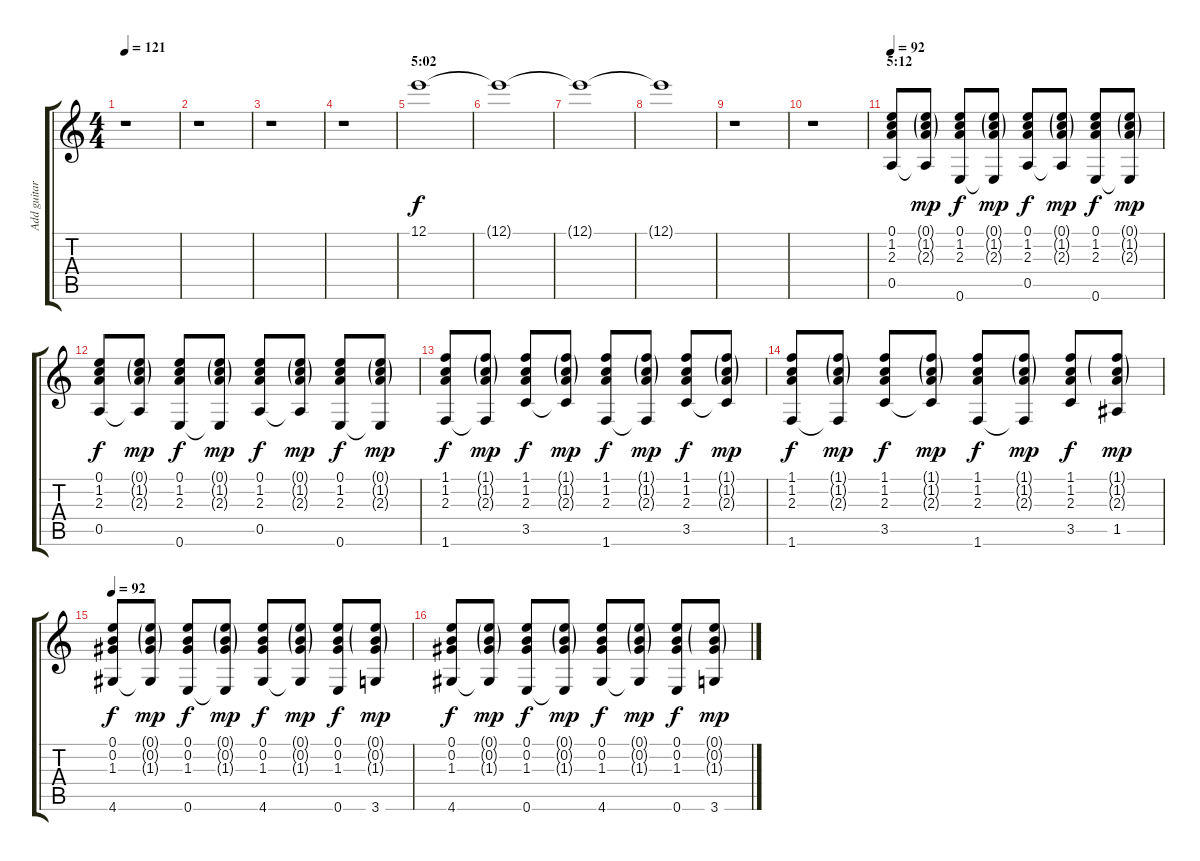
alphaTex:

\track ("Add guitar 1" "Add guitar") {instrument overdrivenguitar}
\staff {score tabs}
\tuning (E4 B3 G3 D3 A2 E2) {hide}
\ts (4 4)
\tempo 121
\clef g2
\ks c
r.1{dy f} |
r.1 |
r.1 |
r.1 |
\section ("" "5:02")
12.1.1{volume 11 balance 3 instrument stringensemble2} |
12.1{t}.1 |
12.1{t}.1{volume 2} |
12.1{t}.1 |
r.1 |
r.1 |
\section ("" "5:12")
\tempo 92
(0.1 1.2 2.3 0.5).8{volume 14 balance 8 instrument electricgrandpiano} (0.1{g} 1.2{g} 2.3{g} 0.5{t}).8{dy mp} (0.1 1.2 2.3 0.6).8{dy f} (0.1{g} 1.2{g} 2.3{g} 0.6{t}).8{dy mp} (0.1 1.2 2.3 0.5).8{dy f} (0.1{g} 1.2{g} 2.3{g} 0.5{t}).8{dy mp} (0.1 1.2 2.3 0.6).8{dy f} (0.1{g} 1.2{g} 2.3{g} 0.6{t}).8{dy mp} |
(0.1 1.2 2.3 0.5).8{dy f volume 14 balance 8 instrument electricgrandpiano} (0.1{g} 1.2{g} 2.3{g} 0.5{t}).8{dy mp} (0.1 1.2 2.3 0.6).8{dy f} (0.1{g} 1.2{g} 2.3{g} 0.6{t}).8{dy mp} (0.1 1.2 2.3 0.5).8{dy f} (0.1{g} 1.2{g} 2.3{g} 0.5{t}).8{dy mp} (0.1 1.2 2.3 0.6).8{dy f} (0.1{g} 1.2{g} 2.3{g} 0.6{t}).8{dy mp} |
(1.1 1.2 2.3 1.6).8{dy f volume 14 balance 8 instrument electricgrandpiano} (1.1{g} 1.2{g} 2.3{g} 1.6{t}).8{dy mp} (1.1 1.2 2.3 3.5).8{dy f} (1.1{g} 1.2{g} 2.3{g} 3.5{t}).8{dy mp} (1.1 1.2 2.3 1.6).8{dy f} (1.1{g} 1.2{g} 2.3{g} 1.6{t}).8{dy mp} (1.1 1.2 2.3 3.5).8{dy f} (1.1{g} 1.2{g} 2.3{g} 3.5{t}).8{dy mp} |
(1.1 1.2 2.3 1.6).8{dy f volume 14 balance 8 instrument electricgrandpiano} (1.1{g} 1.2{g} 2.3{g} 1.6{t}).8{dy mp} (1.1 1.2 2.3 3.5).8{dy f} (1.1{g} 1.2{g} 2.3{g} 3.5{t}).8{dy mp} (1.1 1.2 2.3 1.6).8{dy f} (1.1{g} 1.2{g} 2.3{g} 1.6{t}).8{dy mp} (1.1 1.2 2.3 3.5).8{dy f} (1.1{g} 1.2{g} 2.3{g} 1.5).8{dy mp} |
\tempo 92
(0.1 0.2 1.3 4.6).8{dy f volume 14 balance 8 instrument electricgrandpiano} (0.1{g} 0.2{g} 1.3{g} 4.6{t}).8{dy mp} (0.1 0.2 1.3 0.6).8{dy f} (0.1{g} 0.2{g} 1.3{g} 0.6{t}).8{dy mp} (0.1 0.2 1.3 4.6).8{dy f} (0.1{g} 0.2{g} 1.3{g} 4.6{t}).8{dy mp} (0.1 0.2 1.3 0.6).8{dy f} (0.1{g} 0.2{g} 1.3{g} 3.6).8{dy mp} |
(0.1 0.2 1.3 4.6).8{dy f volume 14 balance 8 instrument electricgrandpiano} (0.1{g} 0.2{g} 1.3{g} 4.6{t}).8{dy mp} (0.1 0.2 1.3 0.6).8{dy f} (0.1{g} 0.2{g} 1.3{g} 0.6{t}).8{dy mp} (0.1 0.2 1.3 4.6).8{dy f} (0.1{g} 0.2{g} 1.3{g} 4.6{t}).8{dy mp} (0.1 0.2 1.3 0.6).8{dy f} (0.1{g} 0.2{g} 1.3{g} 3.6).8{dy mp}
